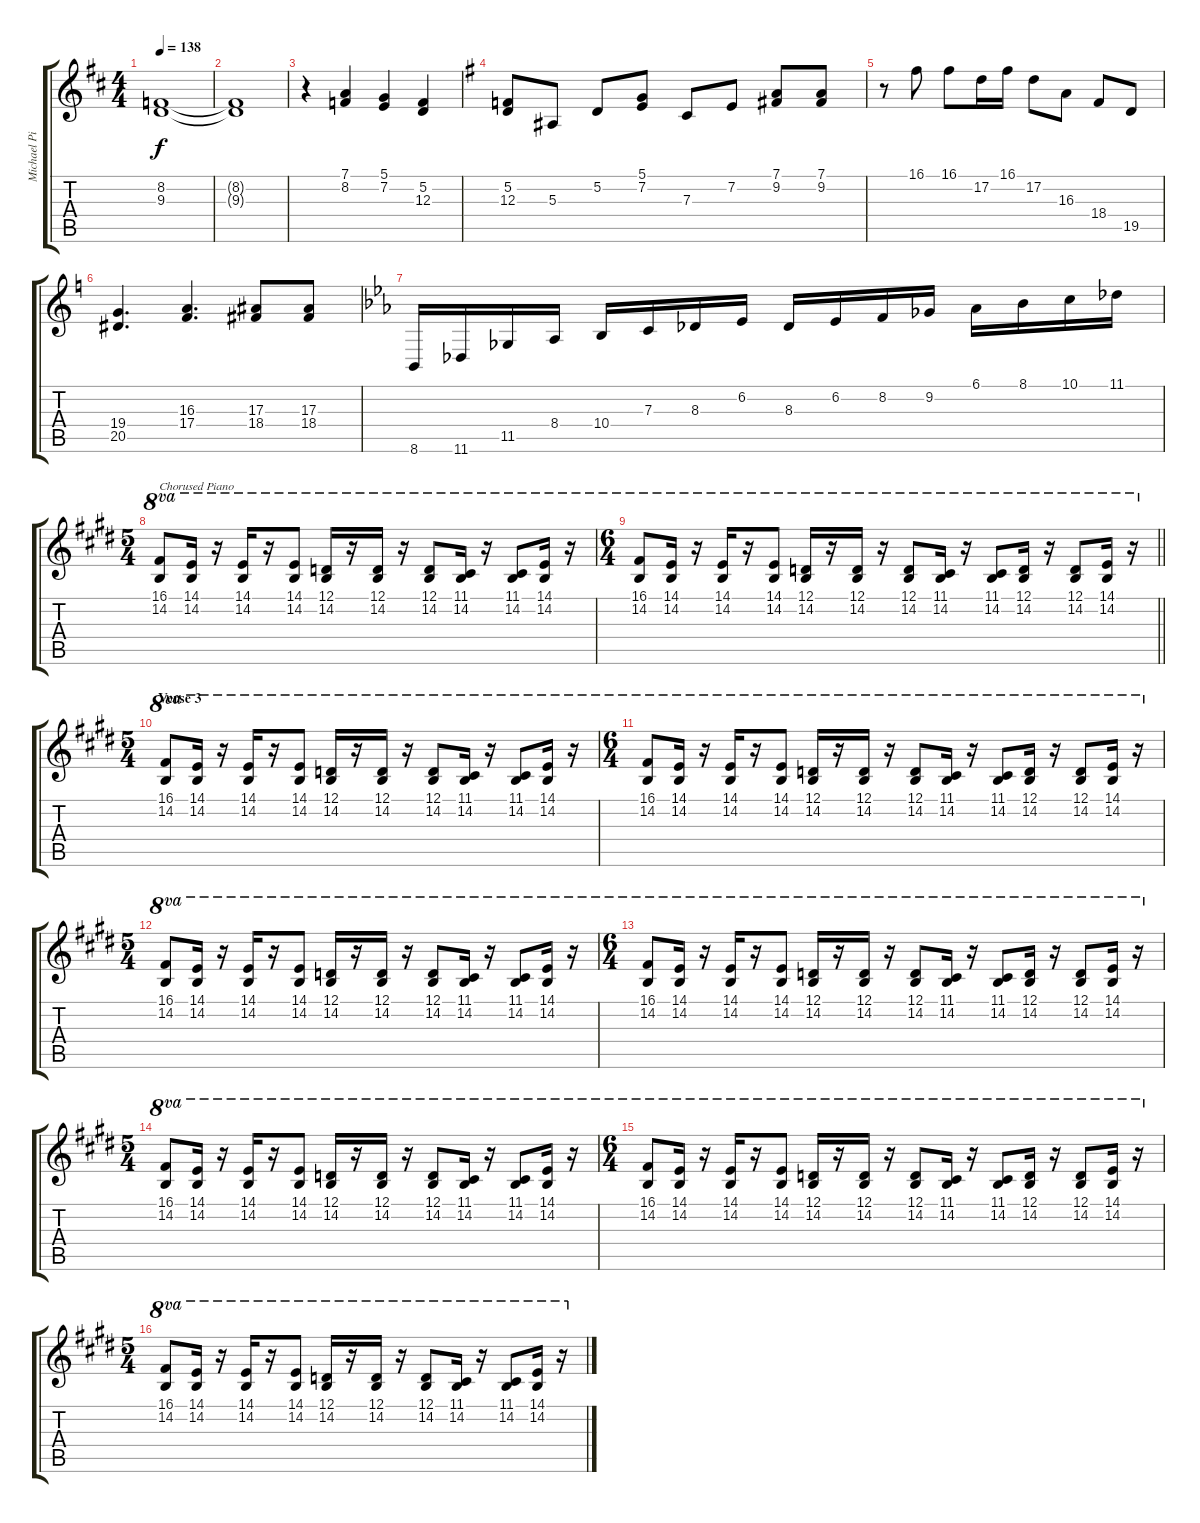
\track ("Michael Pinnella (piano)" "Michael Pi") {instrument acousticgrandpiano}
\staff {score tabs}
\tuning (D4 A3 F3 C3 G2 D2) {hide}
\ts (4 4)
\tempo 138
\clef g2
\ks bminor
(8.2 9.3).1{dy f} |
(8.2{t} 9.3{t}).1 |
r.4 (7.1 8.2).4 (5.1 7.2).4 (5.2 12.3).4 |
\ks eminor
(5.2 12.3).8 5.3.8 5.2.8 (5.1 7.2).8 7.3.8 7.2.8 (7.1 9.2).8 (7.1 9.2).8 |
r.8 16.1.8 16.1.8 17.2.16 16.1.16 17.2.8 16.3.8 18.4.8 19.5.8 |
\ks aminor
(19.4 20.5).4{d} (16.3 17.4).4{d} (17.3 18.4).8 (17.3 18.4).8 |
\ks cminor
8.6.16 11.6.16 11.5.16 8.4.16 10.4.16 7.3.16 8.3.16 6.2.16 8.3.16 6.2.16 8.2.16 9.2.16 6.1.16 8.1.16 10.1.16 11.1.16 |
\ts (5 4)
\ks c#minor
(16.1 14.2).8{ot 8va txt "Chorused Piano" volume 15 instrument electricpiano2} (14.1 14.2).16{ot 8va} r.16{ot 8va} (14.1 14.2).16{ot 8va} r.16{ot 8va} (14.1 14.2).8{ot 8va} (12.1 14.2).16{ot 8va} r.16{ot 8va} (12.1 14.2).16{ot 8va} r.16{ot 8va} (12.1 14.2).8{ot 8va} (11.1 14.2).16{ot 8va} r.16{ot 8va} (11.1 14.2).8{ot 8va} (14.1 14.2).16{ot 8va} r.16{ot 8va} |
\ts (6 4)
\barLineRight lightlight
(16.1 14.2).8{ot 8va} (14.1 14.2).16{ot 8va} r.16{ot 8va} (14.1 14.2).16{ot 8va} r.16{ot 8va} (14.1 14.2).8{ot 8va} (12.1 14.2).16{ot 8va} r.16{ot 8va} (12.1 14.2).16{ot 8va} r.16{ot 8va} (12.1 14.2).8{ot 8va} (11.1 14.2).16{ot 8va} r.16{ot 8va} (11.1 14.2).8{ot 8va} (12.1 14.2).16{ot 8va} r.16{ot 8va} (12.1 14.2).8{ot 8va} (14.1 14.2).16{ot 8va} r.16{ot 8va} |
\ts (5 4)
\section ("" "Verse 3")
(16.1 14.2).8{ot 8va} (14.1 14.2).16{ot 8va} r.16{ot 8va} (14.1 14.2).16{ot 8va} r.16{ot 8va} (14.1 14.2).8{ot 8va} (12.1 14.2).16{ot 8va} r.16{ot 8va} (12.1 14.2).16{ot 8va} r.16{ot 8va} (12.1 14.2).8{ot 8va} (11.1 14.2).16{ot 8va} r.16{ot 8va} (11.1 14.2).8{ot 8va} (14.1 14.2).16{ot 8va} r.16{ot 8va} |
\ts (6 4)
(16.1 14.2).8{ot 8va} (14.1 14.2).16{ot 8va} r.16{ot 8va} (14.1 14.2).16{ot 8va} r.16{ot 8va} (14.1 14.2).8{ot 8va} (12.1 14.2).16{ot 8va} r.16{ot 8va} (12.1 14.2).16{ot 8va} r.16{ot 8va} (12.1 14.2).8{ot 8va} (11.1 14.2).16{ot 8va} r.16{ot 8va} (11.1 14.2).8{ot 8va} (12.1 14.2).16{ot 8va} r.16{ot 8va} (12.1 14.2).8{ot 8va} (14.1 14.2).16{ot 8va} r.16{ot 8va} |
\ts (5 4)
(16.1 14.2).8{ot 8va} (14.1 14.2).16{ot 8va} r.16{ot 8va} (14.1 14.2).16{ot 8va} r.16{ot 8va} (14.1 14.2).8{ot 8va} (12.1 14.2).16{ot 8va} r.16{ot 8va} (12.1 14.2).16{ot 8va} r.16{ot 8va} (12.1 14.2).8{ot 8va} (11.1 14.2).16{ot 8va} r.16{ot 8va} (11.1 14.2).8{ot 8va} (14.1 14.2).16{ot 8va} r.16{ot 8va} |
\ts (6 4)
(16.1 14.2).8{ot 8va} (14.1 14.2).16{ot 8va} r.16{ot 8va} (14.1 14.2).16{ot 8va} r.16{ot 8va} (14.1 14.2).8{ot 8va} (12.1 14.2).16{ot 8va} r.16{ot 8va} (12.1 14.2).16{ot 8va} r.16{ot 8va} (12.1 14.2).8{ot 8va} (11.1 14.2).16{ot 8va} r.16{ot 8va} (11.1 14.2).8{ot 8va} (12.1 14.2).16{ot 8va} r.16{ot 8va} (12.1 14.2).8{ot 8va} (14.1 14.2).16{ot 8va} r.16{ot 8va} |
\ts (5 4)
(16.1 14.2).8{ot 8va} (14.1 14.2).16{ot 8va} r.16{ot 8va} (14.1 14.2).16{ot 8va} r.16{ot 8va} (14.1 14.2).8{ot 8va} (12.1 14.2).16{ot 8va} r.16{ot 8va} (12.1 14.2).16{ot 8va} r.16{ot 8va} (12.1 14.2).8{ot 8va} (11.1 14.2).16{ot 8va} r.16{ot 8va} (11.1 14.2).8{ot 8va} (14.1 14.2).16{ot 8va} r.16{ot 8va} |
\ts (6 4)
(16.1 14.2).8{ot 8va} (14.1 14.2).16{ot 8va} r.16{ot 8va} (14.1 14.2).16{ot 8va} r.16{ot 8va} (14.1 14.2).8{ot 8va} (12.1 14.2).16{ot 8va} r.16{ot 8va} (12.1 14.2).16{ot 8va} r.16{ot 8va} (12.1 14.2).8{ot 8va} (11.1 14.2).16{ot 8va} r.16{ot 8va} (11.1 14.2).8{ot 8va} (12.1 14.2).16{ot 8va} r.16{ot 8va} (12.1 14.2).8{ot 8va} (14.1 14.2).16{ot 8va} r.16{ot 8va} |
\ts (5 4)
(16.1 14.2).8{ot 8va} (14.1 14.2).16{ot 8va} r.16{ot 8va} (14.1 14.2).16{ot 8va} r.16{ot 8va} (14.1 14.2).8{ot 8va} (12.1 14.2).16{ot 8va} r.16{ot 8va} (12.1 14.2).16{ot 8va} r.16{ot 8va} (12.1 14.2).8{ot 8va} (11.1 14.2).16{ot 8va} r.16{ot 8va} (11.1 14.2).8{ot 8va} (14.1 14.2).16{ot 8va} r.16{ot 8va}
